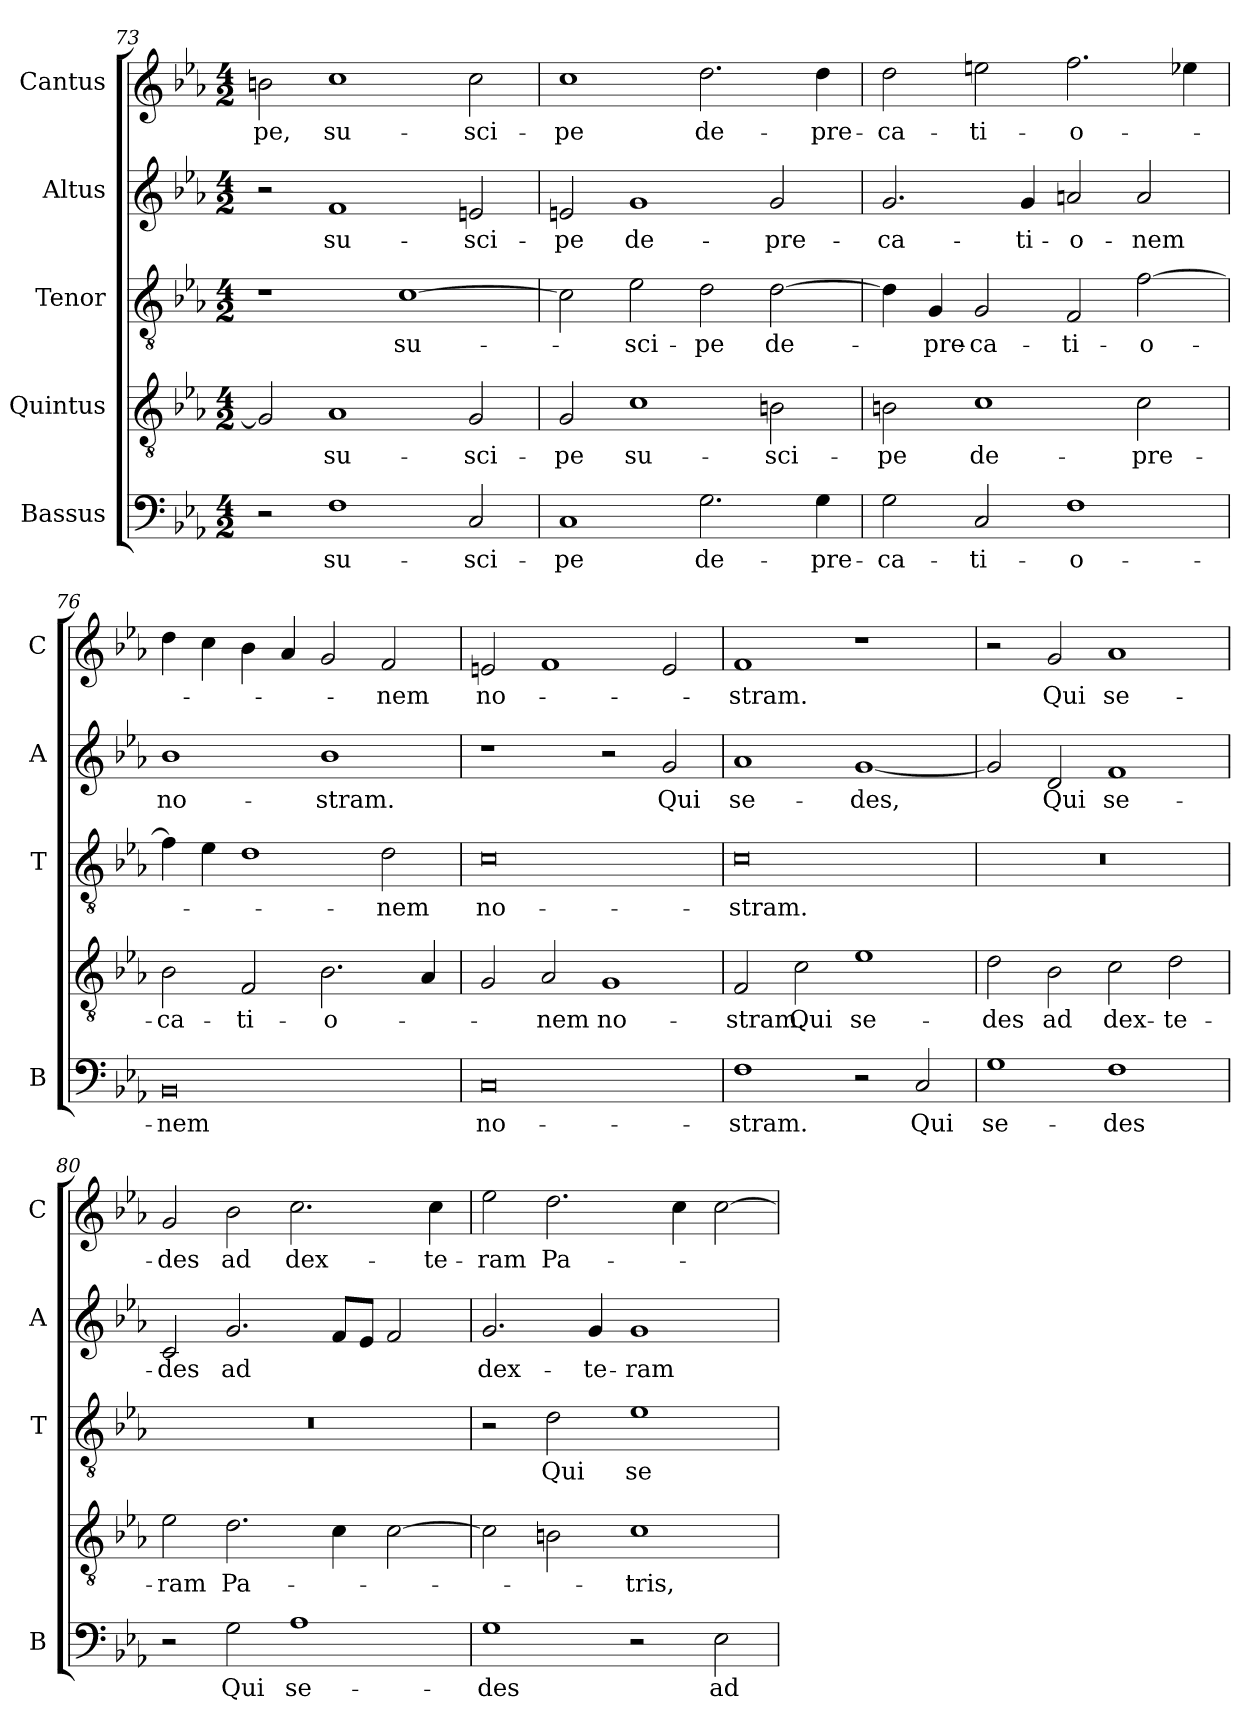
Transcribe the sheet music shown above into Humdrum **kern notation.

**kern	**text	**kern	**text	**kern	**text	**kern	**text	**kern	**text
*part5	*part5	*part4	*part4	*part3	*part3	*part2	*part2	*part1	*part1
*staff5	*staff5	*staff4	*staff4	*staff3	*staff3	*staff2	*staff2	*staff1	*staff1
*I"Bassus	*	*I"Quintus	*	*I"Tenor	*	*I"Altus	*	*I"Cantus	*
*I'B	*	*	*	*I'T	*	*I'A	*	*I'C	*
*clefF4	*	*clefGv2	*	*clefGv2	*	*clefG2	*	*clefG2	*
*k[b-e-a-]	*	*k[b-e-a-]	*	*k[b-e-a-]	*	*k[b-e-a-]	*	*k[b-e-a-]	*
*E-:	*	*E-:	*	*E-:	*	*E-:	*	*E-:	*
*M4/2	*	*M4/2	*	*M4/2	*	*M4/2	*	*M4/2	*
=73	=73	=73	=73	=73	=73	=73	=73	=73	=73
!	!	!	!	!	!	!	!	!	!LO:LY:b
2r	.	2G/]	.	1r	.	2r	.	2bn\	-pe,
!	!LO:LY:b	!	!LO:LY:b	!	!	!	!LO:LY:b	!	!LO:LY:b
1F	su-	1A-	su-	.	.	1f	su-	1cc	su-
!	!	!	!	!	!LO:LY:b	!	!	!	!
.	.	.	.	[1c	su-	.	.	.	.
!	!LO:LY:b	!	!LO:LY:b	!	!	!	!LO:LY:b	!	!LO:LY:b
2C/	-sci-	2G/	-sci-	.	.	2en/	-sci-	2cc\	-sci-
=74	=74	=74	=74	=74	=74	=74	=74	=74	=74
!	!LO:LY:b	!	!LO:LY:b	!	!	!	!LO:LY:b	!	!LO:LY:b
1C	-pe	2G/	-pe	2c\]	.	2en/	-pe	1cc	-pe
!	!	!	!LO:LY:b	!	!LO:LY:b	!	!LO:LY:b	!	!
.	.	1c	su-	2e-\	-sci-	1g	de-	.	.
!	!LO:LY:b	!	!	!	!LO:LY:b	!	!	!	!LO:LY:b
2.G\	de-	.	.	2d\	-pe	.	.	2.dd\	de-
!	!	!	!LO:LY:b	!	!LO:LY:b	!	!LO:LY:b	!	!
.	.	2Bn\	-sci-	[2d\	de-	2g/	-pre-	.	.
!	!LO:LY:b	!	!	!	!	!	!	!	!LO:LY:b
4G\	-pre-	.	.	.	.	.	.	4dd\	-pre-
=75	=75	=75	=75	=75	=75	=75	=75	=75	=75
!	!LO:LY:b	!	!LO:LY:b	!	!	!	!LO:LY:b	!	!LO:LY:b
2G\	-ca-	2Bn\	-pe	4d\]	.	2.g/	-ca-	2dd\	-ca-
!	!	!	!	!	!LO:LY:b	!	!	!	!
.	.	.	.	4G/	-pre-	.	.	.	.
!	!LO:LY:b	!	!LO:LY:b	!	!LO:LY:b	!	!	!	!LO:LY:b
2C/	-ti-	1c	de-	2G/	-ca-	.	.	2een\	-ti-
!	!	!	!	!	!	!	!LO:LY:b	!	!
.	.	.	.	.	.	4g/	-ti-	.	.
!	!LO:LY:b	!	!	!	!LO:LY:b	!	!LO:LY:b	!	!LO:LY:b
1F	-o-	.	.	2F/	-ti-	2an/	-o-	2.ff\	-o-
!	!	!	!LO:LY:b	!	!LO:LY:b	!	!LO:LY:b	!	!
.	.	2c\	-pre-	[2f\	-o-	2a/	-nem	.	.
.	.	.	.	.	.	.	.	4ee-X\	.
!!LO:LB:g=z
=76	=76	=76	=76	=76	=76	=76	=76	=76	=76
!	!LO:LY:b	!	!LO:LY:b	!	!	!	!LO:LY:b	!	!
0BB-	-nem	2B-\	-ca-	4f\]	.	1b-	no-	4dd\	.
.	.	.	.	4e-\	.	.	.	4cc\	.
!	!	!	!LO:LY:b	!	!	!	!	!	!
.	.	2F/	-ti-	1d	.	.	.	4b-\	.
.	.	.	.	.	.	.	.	4a-/	.
!	!	!	!LO:LY:b	!	!	!	!LO:LY:b	!	!
.	.	2.B-\	-o-	.	.	1b-	-stram.	2g/	.
!	!	!	!	!	!LO:LY:b	!	!	!	!LO:LY:b
.	.	.	.	2d\	-nem	.	.	2f/	-nem
.	.	4A-/	.	.	.	.	.	.	.
=77	=77	=77	=77	=77	=77	=77	=77	=77	=77
!	!LO:LY:b	!	!	!	!LO:LY:b	!	!	!	!LO:LY:b
0C	no-	2G/	.	0c	no-	1r	.	2en/	no-
!	!	!	!LO:LY:b	!	!	!	!	!	!
.	.	2A-/	-nem	.	.	.	.	1f	.
!	!	!	!LO:LY:b	!	!	!	!	!	!
.	.	1G	no-	.	.	2r	.	.	.
!	!	!	!	!	!	!	!LO:LY:b	!	!
.	.	.	.	.	.	2g/	Qui	2e/	.
=78	=78	=78	=78	=78	=78	=78	=78	=78	=78
!	!LO:LY:b	!	!LO:LY:b	!	!LO:LY:b	!	!LO:LY:b	!	!LO:LY:b
1F	-stram.	2F/	-stram.	0c	-stram.	1a-	se-	1f	-stram.
!	!	!	!LO:LY:b	!	!	!	!	!	!
.	.	2c\	Qui	.	.	.	.	.	.
!	!	!	!LO:LY:b	!	!	!	!LO:LY:b	!	!
2r	.	1e-	se-	.	.	[1g	-des,	1r	.
!	!LO:LY:b	!	!	!	!	!	!	!	!
2C/	Qui	.	.	.	.	.	.	.	.
=79	=79	=79	=79	=79	=79	=79	=79	=79	=79
!	!LO:LY:b	!	!LO:LY:b	!	!	!	!	!	!
1G	se-	2d\	-des	0r	.	2g/]	.	2r	.
!	!	!	!LO:LY:b	!	!	!	!LO:LY:b	!	!LO:LY:b
.	.	2B-\	ad	.	.	2d/	Qui	2g/	Qui
!	!LO:LY:b	!	!LO:LY:b	!	!	!	!LO:LY:b	!	!LO:LY:b
1F	-des	2c\	dex-	.	.	1f	se-	1a-	se-
!	!	!	!LO:LY:b	!	!	!	!	!	!
.	.	2d\	-te-	.	.	.	.	.	.
!!LO:LB:g=z
=80	=80	=80	=80	=80	=80	=80	=80	=80	=80
!	!	!	!LO:LY:b	!	!	!	!LO:LY:b	!	!LO:LY:b
2r	.	2e-\	-ram	0r	.	2c/	-des	2g/	-des
!	!LO:LY:b	!	!LO:LY:b	!	!	!	!LO:LY:b	!	!LO:LY:b
2G\	Qui	2.d\	Pa-	.	.	2.g/	ad	2b-\	ad
!	!LO:LY:b	!	!	!	!	!	!	!	!LO:LY:b
1A-	se-	.	.	.	.	.	.	2.cc\	dex-
.	.	4c\	.	.	.	8f/L	.	.	.
.	.	.	.	.	.	8e-/J	.	.	.
.	.	[2c\	.	.	.	2f/	.	.	.
!	!	!	!	!	!	!	!	!	!LO:LY:b
.	.	.	.	.	.	.	.	4cc\	-te-
=81	=81	=81	=81	=81	=81	=81	=81	=81	=81
!	!LO:LY:b	!	!	!	!	!	!LO:LY:b	!	!LO:LY:b
1G	-des	2c\]	.	2r	.	2.g/	dex-	2ee-\	-ram
!	!	!	!	!	!LO:LY:b	!	!	!	!LO:LY:b
.	.	2Bn\	.	2d\	Qui	.	.	2.dd\	Pa-
!	!	!	!	!	!	!	!LO:LY:b	!	!
.	.	.	.	.	.	4g/	-te-	.	.
!	!	!	!LO:LY:b	!	!LO:LY:b	!	!LO:LY:b	!	!
2r	.	1c	-tris,	1e-	se-	1g	-ram	.	.
.	.	.	.	.	.	.	.	4cc\	.
!	!LO:LY:b	!	!	!	!	!	!	!	!
2E-\	ad	.	.	.	.	.	.	[2cc\	.
=	=	=	=	=	=	=	=	=	=
*-	*-	*-	*-	*-	*-	*-	*-	*-	*-
